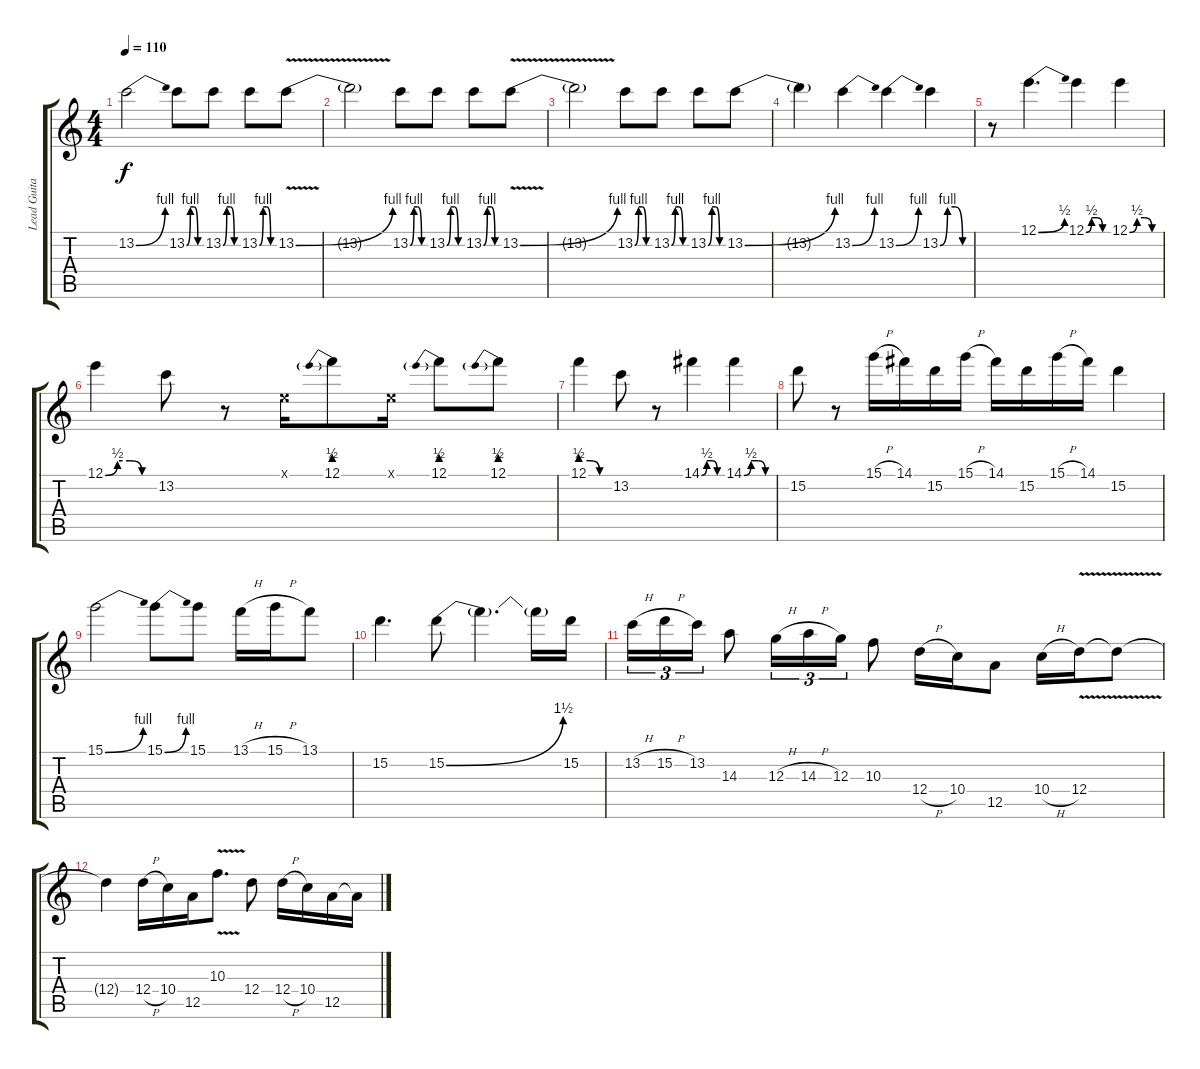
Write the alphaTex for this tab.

\track ("Lead Guitar" "Lead Guita") {instrument acousticguitarsteel}
\staff {score tabs}
\tuning (E4 B3 G3 D3 A2 E2) {hide}
\ts (4 4)
\tempo 110
\clef g2
\ks c
13.2{be (bend 0 0 60 4)}.2{dy f} 13.2{be (custom 0 0 15 4 30 4 45 0 60 0)}.8 13.2{be (custom 0 0 15 4 30 4 45 0 60 0)}.8 13.2{be (custom 0 0 15 4 30 4 45 0 60 0)}.8 13.2{be (bend 0 0 60 4) v}.8 |
13.2{t}.2 13.2{be (custom 0 0 15 4 30 4 45 0 60 0)}.8 13.2{be (custom 0 0 15 4 30 4 45 0 60 0)}.8 13.2{be (custom 0 0 15 4 30 4 45 0 60 0)}.8 13.2{be (bend 0 0 60 4) v}.8 |
13.2{t}.2 13.2{be (custom 0 0 15 4 30 4 45 0 60 0)}.8 13.2{be (custom 0 0 15 4 30 4 45 0 60 0)}.8 13.2{be (custom 0 0 15 4 30 4 45 0 60 0)}.8 13.2{be (bend 0 0 60 4)}.8 |
13.2{t}.4 13.2{be (bend 0 0 60 4)}.4 13.2{be (bend 0 0 60 4)}.4 13.2{be (custom 0 0 15 4 30 4 45 0 60 0)}.4 |
r.8 12.1{be (bend 0 0 60 2)}.4{d} 12.1{be (custom 0 0 15 2 30 2 45 0 60 0)}.4 12.1{be (custom 0 0 15 2 30 2 45 0 60 0)}.4 |
12.1{be (custom 0 0 15 2 30 2 45 0 60 0)}.4 13.2.8 r.8 0.1{x}.16 12.1{be (prebend 0 2 60 2)}.8 0.1{x}.16 12.1{be (prebend 0 2 60 2)}.8 12.1{be (prebend 0 2 60 2)}.8 |
12.1{be (custom 0 2 20 2 40 0 60 0)}.4 13.2.8 r.8 14.1{be (custom 0 0 15 2 30 2 45 0 60 0)}.4 14.1{be (custom 0 0 15 2 30 2 45 0 60 0)}.4 |
15.2.8 r.8 15.1{h}.16 14.1.16 15.2.16 15.1{h}.16 14.1.16 15.2.16 15.1{h}.16 14.1.16 15.2.4 |
15.1{be (bend 0 0 60 4)}.2 15.1{be (bend 0 0 60 4)}.8 15.1.8 13.1{h}.16 15.1{h}.16 13.1.8 |
15.2.4{d} 15.2{be (bend 0 0 60 6)}.8 15.2{t}.4{d} 15.2{t}.16 15.2.16 |
13.2{h}.16{tu (3 2)} 15.2{h}.16{tu (3 2)} 13.2.16{tu (3 2)} 14.3.8 12.3{h}.16{tu (3 2)} 14.3{h}.16{tu (3 2)} 12.3.16{tu (3 2)} 10.3.8 12.4{h}.16 10.4.16 12.5.8 10.4{h}.16 12.4{v}.16 12.4{t}.8 |
12.4{t}.4 12.4{h}.16 10.4.16 12.5.16 10.3{v}.8{d} 12.4.8 12.4{h}.16 10.4.16 12.5.16 12.5{t}.16
